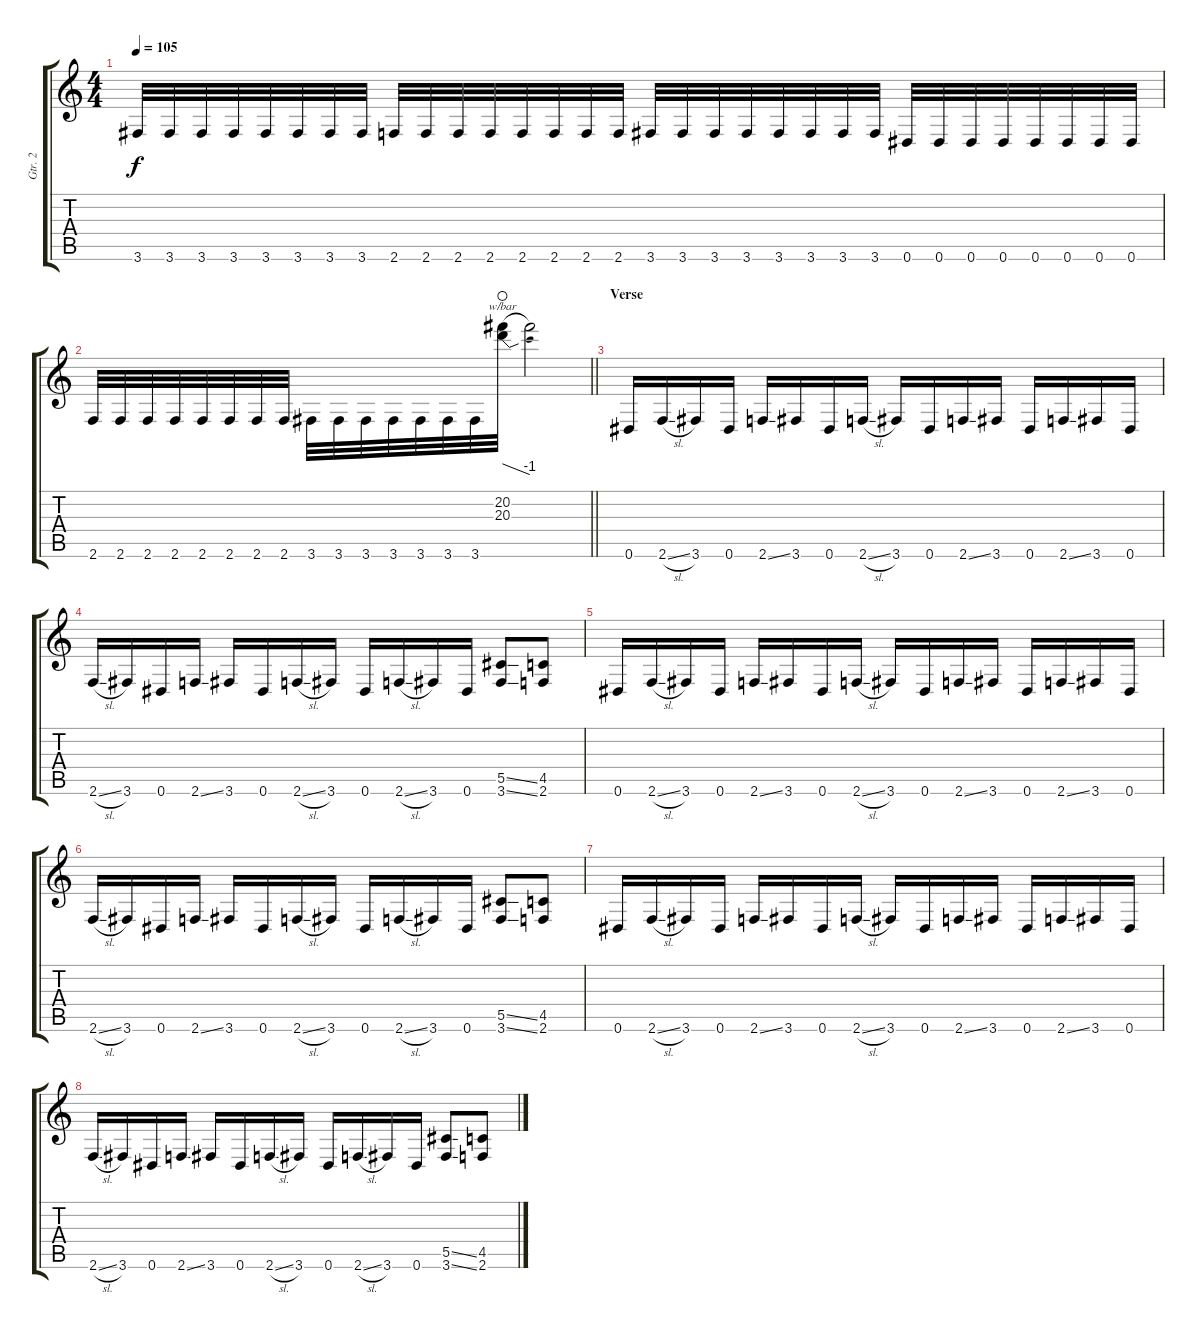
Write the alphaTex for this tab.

\track ("Gtr. 2" "Gtr. 2") {instrument overdrivenguitar}
\staff {score tabs}
\tuning (Eb4 Bb3 Gb3 Db3 Ab2 Eb2) {hide}
\ts (4 4)
\tempo 105
\clef g2
\ks c
3.6.32{dy f} 3.6.32 3.6.32 3.6.32 3.6.32 3.6.32 3.6.32 3.6.32 2.6.32 2.6.32 2.6.32 2.6.32 2.6.32 2.6.32 2.6.32 2.6.32 3.6.32 3.6.32 3.6.32 3.6.32 3.6.32 3.6.32 3.6.32 3.6.32 0.6.32 0.6.32 0.6.32 0.6.32 0.6.32 0.6.32 0.6.32 0.6.32 |
\barLineRight lightlight
2.6.32 2.6.32 2.6.32 2.6.32 2.6.32 2.6.32 2.6.32 2.6.32 3.6.32 3.6.32 3.6.32 3.6.32 3.6.32 3.6.32 3.6.32 (20.2 20.3).32{tbe (dive default 0 0 60 -4) waho} 20.2{t}.2 |
\section ("" "Verse")
0.6.16 2.6{sl}.16 3.6.16 0.6.16 2.6{ss}.16 3.6.16 0.6.16 2.6{sl}.16 3.6.16 0.6.16 2.6{ss}.16 3.6.16 0.6.16 2.6{ss}.16 3.6.16 0.6.16 |
2.6{sl}.16 3.6.16 0.6.16 2.6{ss}.16 3.6.16 0.6.16 2.6{sl}.16 3.6.16 0.6.16 2.6{sl}.16 3.6.16 0.6.16 (5.5{ss} 3.6{ss}).8 (4.5 2.6).8 |
0.6.16 2.6{sl}.16 3.6.16 0.6.16 2.6{ss}.16 3.6.16 0.6.16 2.6{sl}.16 3.6.16 0.6.16 2.6{ss}.16 3.6.16 0.6.16 2.6{ss}.16 3.6.16 0.6.16 |
2.6{sl}.16 3.6.16 0.6.16 2.6{ss}.16 3.6.16 0.6.16 2.6{sl}.16 3.6.16 0.6.16 2.6{sl}.16 3.6.16 0.6.16 (5.5{ss} 3.6{ss}).8 (4.5 2.6).8 |
0.6.16 2.6{sl}.16 3.6.16 0.6.16 2.6{ss}.16 3.6.16 0.6.16 2.6{sl}.16 3.6.16 0.6.16 2.6{ss}.16 3.6.16 0.6.16 2.6{ss}.16 3.6.16 0.6.16 |
2.6{sl}.16 3.6.16 0.6.16 2.6{ss}.16 3.6.16 0.6.16 2.6{sl}.16 3.6.16 0.6.16 2.6{sl}.16 3.6.16 0.6.16 (5.5{ss} 3.6{ss}).8 (4.5 2.6).8
